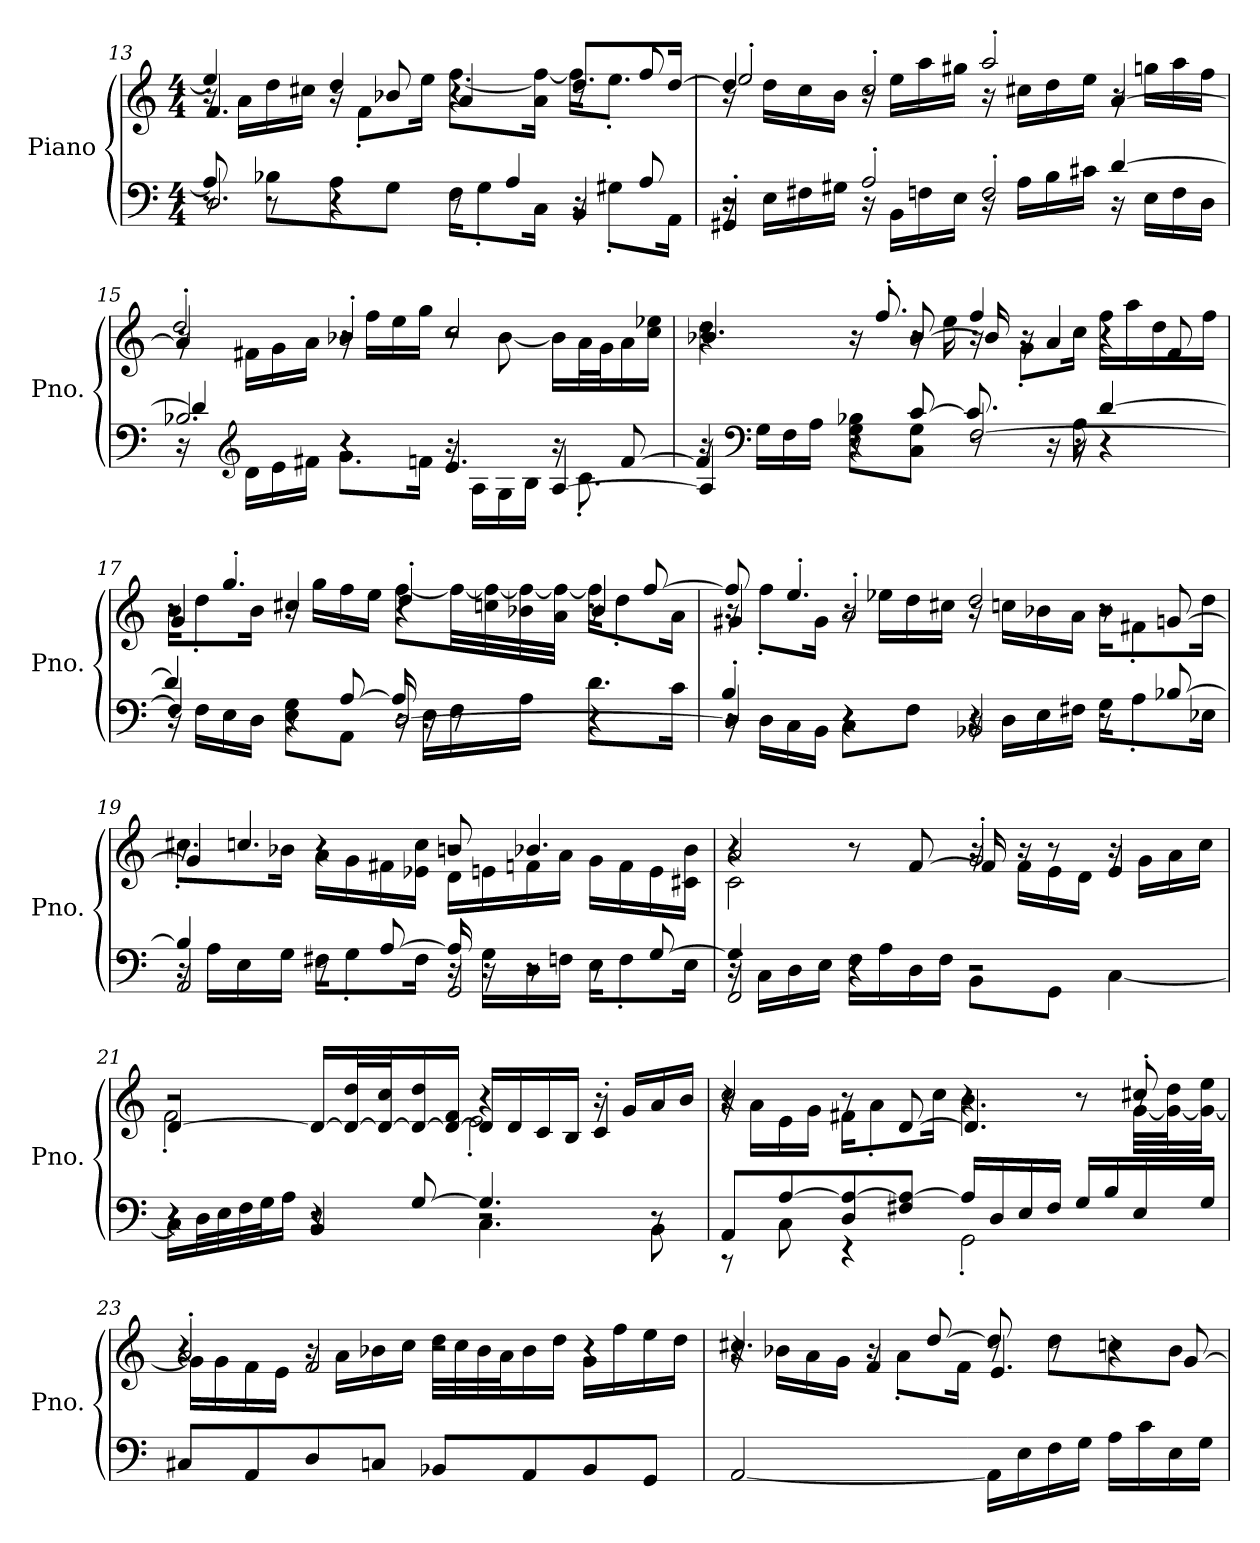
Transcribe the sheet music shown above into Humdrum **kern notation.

**kern	**kern
*part1	*part1
*staff2	*staff1
*I"Piano	*
*I'Pno.	*
!!LO:PB:g=z
*clefF4	*clefG2
*k[]	*k[]
*M4/4	*M4/4
=13	=13
*^	*^
*	*^	*	*^
8A/]	8r	2.D/	4ee/]	16r	4.f/
.	.	.	.	16a\LL	.
8r	8B-X\L	.	.	16dd\	.
.	.	.	.	16cc#X\JJ	.
4r	8A\	.	4dd/	16r	.
.	.	.	.	8f'\L	.
.	8G\J	.	.	.	8b-X/
.	.	.	.	16ee\Jk	.
8r	16F\KL	.	4r	[8.ff\L	4a/
.	8G'\	.	.	.	.
4A/	.	.	.	.	.
.	16C\Jk	.	.	16a\ 16ff\_Jk	.
.	16r	4BB/	8.dd/L	16ff\KL]	8r
.	8G#X'\L	.	.	8.ee'\J	.
8A/	.	.	.	.	8ff/
.	16AA\Jk	.	[16dd/Jk	.	.
=14	=14	=14	=14	=14	=14
2r	16r	4GG#X'/	4dd/]	16r	2ee'/
.	16E\LL	.	.	16dd\LL	.
.	16F#X\	.	.	16cc\	.
.	16G#X\JJ	.	.	16b\JJ	.
.	16r	2A'/	2cc'/	16r	.
.	16BB\LL	.	.	16ee\LL	.
.	16Fn\	.	.	16aa\	.
.	16E\JJ	.	.	16gg#X\JJ	.
2F'/	16r	.	.	16r	2aa'/
.	16A\LL	.	.	16cc#X\LL	.
.	16B\	.	.	16dd\	.
.	16c#X\JJ	.	.	16ee\JJ	.
.	16r	[4d/	[4a/	16r	.
.	16E\LL	.	.	16ggn\LL	.
.	16F\	.	.	16aa\	.
.	16D\JJ	.	.	16ff\JJ	.
!!LO:LB:g=z	!!	!!
=15	=15	=15	=15	=15	=15
2.B-X/	16r	4d/]	4a/]	16r	2dd'/
*clefG2	*	*	*	*	*
.	16d\LL	.	.	16f#X\LL	.
.	16e\	.	.	16g\	.
.	16f#X\JJ	.	.	16a\JJ	.
.	8.g\L	4r	4b-X'/	16r	.
.	.	.	.	16ff\LL	.
.	.	.	.	16ee\	.
.	16fn\Jk	.	.	16gg\JJ	.
.	16r	4.e/	2cc/	8r	2r
.	16A\LL	.	.	.	.
.	16G\	.	.	[8b-\	.
.	16B-\JJ	.	.	.	.
[4A/	16r	.	.	16b-\LL]	.
.	8.c'\	.	.	32a\L	.
.	.	.	.	32g\J	.
.	.	[8f/	.	16a\	.
.	.	.	.	16cc\ 16ee-X\JJ	.
=16	=16	=16	=16	=16	=16
4A/]	16r	4f/]	4r	4.dd\	4.b-X/
*clefF4	*	*	*	*	*
.	16G\LL	.	.	.	.
.	16F\	.	.	.	.
.	16A\JJ	.	.	.	.
4r	8G\ 8B-X\L	8r	16r	.	.
.	.	.	8.ff'/	.	.
.	8C\ 8G\J	[8c/	.	16r	[8b-/
.	.	.	.	16ee\	.
[2F/	8r	8.c/]	4ff/	16r	16b-/]
.	.	.	.	8g'\L	16r
.	16r	.	.	.	4a/
.	16A\	16r	.	16cc\Jk	.
.	4r	[4d/	4r	16ff\LL	.
.	.	.	.	16aa\	.
.	.	.	.	16dd\	8f/
.	.	.	.	16ff\JJ	.
!!LO:LB:g=z	!!	!!
=17	=17	=17	=17	=17	=17
4F/]	16r	4d/]	8r	16b\KL	4g/
.	16F\LL	.	.	8dd'\	.
.	16E\	.	4.gg'/	.	.
.	16D\JJ	.	.	16b\Jk	.
4r	8E\ 8G\L	8r	.	16r	4cc#X/
.	.	.	.	16gg\LL	.
.	8AA\J	[8A/	.	16ff\	.
.	.	.	.	16ee\JJ	.
[2D/	16r	16A/]	4r	[8ff\L	4dd'/
.	16E\LL	16r	.	.	.
.	16F\	8r	.	32ff\LL_	.
.	.	.	.	32ccn\ 32ff\_	.
.	16A\JJ	.	.	32b-X\ 32ff\_	.
.	.	.	.	32a\ 32ff\_JJJ	.
.	8.d\L	4r	8r	16ff\KL]	4b-/
.	.	.	.	8dd'\	.
.	.	.	[8ff/	.	.
.	16c\Jk	.	.	16a\Jk	.
=18	=18	=18	=18	=18	=18
4D/]	16r	4B'/	8ff/]	16r	4g#X/
.	16D\LL	.	.	8ff'\L	.
.	16C\	.	4.ee'/	.	.
.	16BB\JJ	.	.	16g#\Jk	.
4r	8C\L	4r	.	16r	2a'/
.	.	.	.	16ee-X\LL	.
.	8F\J	.	.	16dd\	.
.	.	.	.	16cc#X\JJ	.
4r	16r	2BB-X/	2dd/	16r	.
.	16D\LL	.	.	16ccn\LL	.
.	16E\	.	.	16b-X\	.
.	16F#X\JJ	.	.	16a\JJ	.
8r	16G\KL	.	.	16b-\KL	8r
.	8A'\	.	.	8f#X'\	.
[8B-X/	.	.	.	.	[8gn/
.	16E-X\Jk	.	.	16dd\Jk	.
!!LO:LB:g=z	!!	!!
=19	=19	=19	=19	=19	=19
4B-/]	16r	2AA/	8r	8.cc#X'\L	4g/]
.	16A\LL	.	.	.	.
.	16E\	.	4.ccn/	.	.
.	16G\JJ	.	.	16b-X\Jk	.
8r	16F#X\KL	.	.	16a\LL	4r
.	8G'\	.	.	16g\	.
[8A/	.	.	.	16f#X\	.
.	16F#\Jk	.	.	16e-X\ 16cc\JJ	.
16A/]	16r	2GG/	8bn/	16d\LL	2r
16r	16G\LL	.	.	16en\	.
8r	16D\	.	4.b-X/	16fn\	.
.	16Fn\JJ	.	.	16a\JJ	.
8r	16E\KL	.	.	16g\LL	.
.	8F'\	.	.	16f\	.
[8G/	.	.	.	16e\	.
.	16E\Jk	.	.	16c#X\ 16b-\JJ	.
=20	=20	=20	=20	=20	=20
4G/]	16r	2FF'/	2a/	2c\	4r
.	16C\LL	.	.	.	.
.	16D\	.	.	.	.
.	16E\JJ	.	.	.	.
4r	16F\LL	.	.	.	8r
.	16A\	.	.	.	.
.	16D\	.	.	.	[8f/
.	16F\JJ	.	.	.	.
2r	8BB\L	2r	2g'/	16r	16f/]
.	.	.	.	16f\LL	16r
.	8GG\J	.	.	16e\	8r
.	.	.	.	16d\JJ	.
.	[4C\	.	.	16r	4e/
.	.	.	.	16g\LL	.
.	.	.	.	16a\	.
.	.	.	.	16cc\JJ	.
!!LO:LB:g=z	!!	!!
=21	=21	=21	=21	=21	=21
4r	16C\LL]	4r	[4d/	2f'\	2r
.	32D\L	.	.	.	.
.	32E\	.	.	.	.
.	32F\	.	.	.	.
.	32G\J	.	.	.	.
.	16A\JJ	.	.	.	.
8r	4r	4BB/	16d/LL_	.	.
.	.	.	32d/_ 32dd/L	.	.
.	.	.	32d/_ 32cc/J	.	.
[8G/	.	.	16d/_ 16dd/	.	.
.	.	.	16d/_ 16f/JJ	.	.
4.G/]	4.C\	2r	16d/LL]	2e'\	4r
.	.	.	16d/	.	.
.	.	.	16c/	.	.
.	.	.	16B/JJ	.	.
.	.	.	16r	.	4c'/
.	.	.	16g/LL	.	.
8r	8BB\	.	16a/	.	.
.	.	.	16b/JJ	.	.
*	*v	*v	*	*	*
=22	=22	=22	=22	=22
8AA/L	8r	2cc/	16r	4r
.	.	.	16a\LL	.
[8A/	8C\	.	16e\	.
.	.	.	16g\JJ	.
8D/ 8A/_	4r	.	16f#X\KL	8r
.	.	.	8a'\	.
8F#X/ 8A/_J	.	.	.	[8d/
.	.	.	16cc\Jk	.
16A/LL]	2GG'\	4r	4.b\	4.d/]
16D/	.	.	.	.
16E/	.	.	.	.
16F#/JJ	.	.	.	.
16G/LL	.	8r	.	.
16B/	.	.	.	.
16E/	.	8cc#X'/	[32g\LLL	8r
.	.	.	32g\_ 32dd\J	.
16G/JJ	.	.	16g\_ 16ee\JJ	.
*v	*v	*	*	*
!!LO:LB:g=z	!!	!!
=23	=23	=23	=23
8C#X/L	2a'/	16g\LL]	4r
.	.	16g\	.
8AA/	.	16f\	.
.	.	16e\JJ	.
8D/	.	16r	2f/
.	.	16a\LL	.
8Cn/J	.	16b-X\	.
.	.	16cc\JJ	.
8BB-X/L	2r	32dd\LLL	.
.	.	32cc\	.
.	.	32b-\	.
.	.	32a\J	.
8AA/	.	16b-\	.
.	.	16dd\JJ	.
8BB-/	.	16g\LL	4r
.	.	16ff\	.
8GG/J	.	16ee\	.
.	.	16dd\JJ	.
=24	=24	=24	=24
[2AA/	4.cc#X/	16r	4r
.	.	16b-X\LL	.
.	.	16a\	.
.	.	16g\JJ	.
.	.	16r	4f/
.	.	8a'\L	.
.	[8dd/	.	.
.	.	16f\Jk	.
16AA\LL]	8dd/]	8r	4.e/
16E\	.	.	.
16F\	8r	8dd\L	.
16G\JJ	.	.	.
16A\LL	4r	8ccn\	.
16c\	.	.	.
16E\	.	8b-\J	[8g/
16G\JJ	.	.	.
*	*v	*v	*v
=	=
*-	*-
